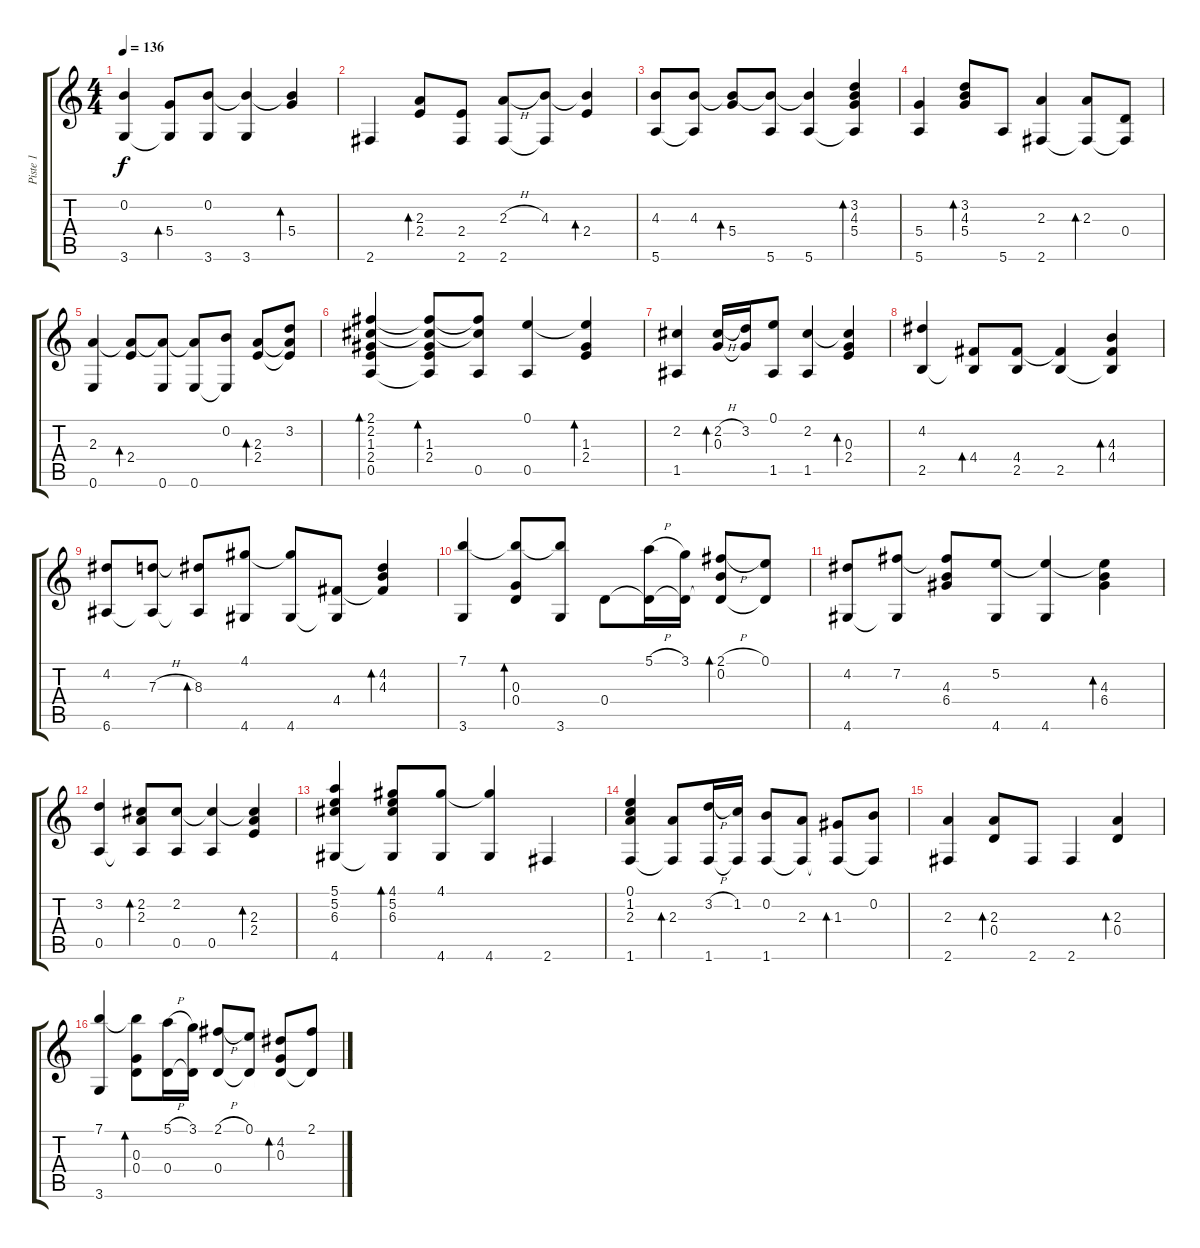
\track ("Piste 1" "Piste 1") {instrument acousticguitarsteel}
\staff {score tabs}
\tuning (E4 B3 G3 D3 A2 E2) {hide}
\ts (4 4)
\tempo 136
\clef g2
\ks c
(0.2 3.6).4{dy f} (5.4 3.6{t}).8{bd 120} (0.2 3.6).8 (0.2{t} 3.6).4 (0.2{t} 5.4).4{bd 120} |
2.6.4 (2.3 2.4).8{bd 120} (2.4 2.6).8 (2.3{h} 2.6).8 (4.3 2.6{t}).8 (4.3{t} 2.4).4{bd 120} |
(4.3 5.6).8 (4.3 5.6{t}).8 (4.3{t} 5.4).8{bd 120} (4.3{t} 5.6).8 (4.3{t} 5.6).4 (3.2 4.3 5.4 5.6{t}).4{bd 120} |
(5.4 5.6).4 (3.2 4.3 5.4).8{bd 120} 5.6.8 (2.3 2.6).4 (2.3 2.6{t}).8{bd 120} (0.4 2.6{t}).8 |
(2.3 0.6).4 (2.3{t} 2.4).8{bd 120} (2.3{t} 0.6).8 (2.3{t} 0.6).8 (0.2 0.6{t}).8 (2.3 2.4).8{bd 120} (3.2 2.3{t} 2.4{t}).8 |
(2.1 2.2 1.3 2.4 0.5).4{bd 240} (2.1{t} 2.2{t} 1.3 2.4 0.5{t}).8{bd 240} (2.1{t} 2.2{t} 0.5).8 (0.1 0.5).4 (0.1{t} 1.3 2.4).4{bd 240} |
(2.2 1.5).4 (2.2{h} 0.3).16{bd 240} (3.2 0.3{t}).16 (0.1 1.5).8 (2.2 1.5).4 (2.2{t} 0.3 2.4).4{bd 120} |
(4.2 2.5).4 (4.4 2.5{t}).8{bd 120} (4.4 2.5).8 (4.4{t} 2.5).4 (4.3 4.4 2.5{t}).4{bd 120} |
(4.2 6.6).8 (7.3{h} 6.6{t}).8 (8.3 6.6{t}).8{bd 120} (4.1 4.6).8 (4.1{t} 4.6).8 (4.4 4.6{t}).8 (4.2 4.3 4.4{t}).4{bd 120} |
(7.1 3.6).4 (7.1{t} 0.3 0.4).8{bd 120} (7.1{t} 3.6).8 0.4.8 (5.1{h} 0.4{t}).16 (3.1 0.4{t}).16 (2.1{h} 0.2 0.4{t}).8{bd 120} (0.1 0.4{t}).8 |
(4.2 4.6).8 (7.2 4.6{t}).8 (7.2{t} 4.3 6.4).8 (5.2 4.6).8 (5.2{t} 4.6).4 (5.2{t} 4.3 6.4).4{bd 120} |
(3.2 0.5).4 (2.2 2.3 0.5{t}).8{bd 120} (2.2 0.5).8 (2.2{t} 0.5).4 (2.2{t} 2.3 2.4).4{bd 120} |
(5.1 5.2 6.3 4.6).4 (4.1 5.2 6.3 4.6{t}).8{bd 120} (4.1 4.6).8 (4.1{t} 4.6).4 2.6.4 |
(0.1 1.2 2.3 1.6).4 (2.3 1.6{t}).8{bd 120} (3.2{h} 1.6).16 (1.2 1.6{t}).16 (0.2 1.6).8 (2.3 1.6{t}).8 (1.3 1.6{t}).8{bd 120} (0.2 1.6{t}).8 |
(2.3 2.6).4 (2.3 0.4).8{bd 120} 2.6.8 2.6.4 (2.3 0.4).4{bd 120} |
(7.1 3.6).4 (7.1{t} 0.3 0.4).8{bd 120} (5.1{h} 0.4).16 (3.1 0.4{t}).16 (2.1{h} 0.4).8 (0.1 0.4{t}).8 (4.2 0.3 0.4{t}).8{bd 120} (2.1 0.4{t}).8
